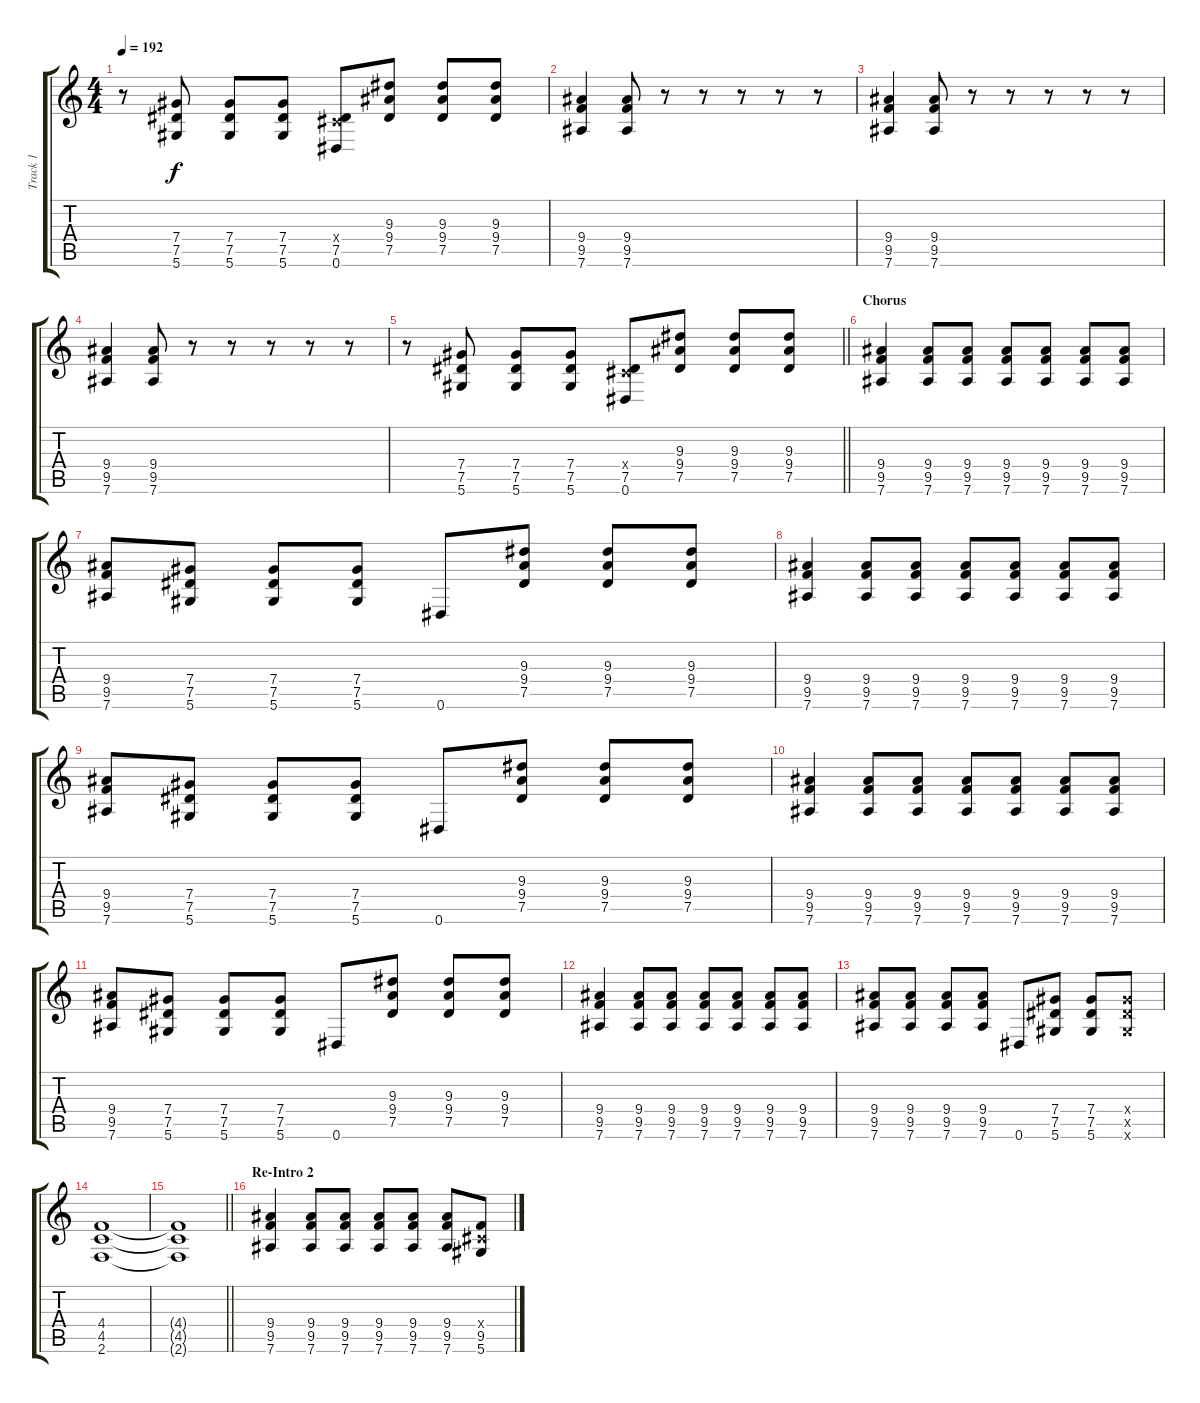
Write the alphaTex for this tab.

\track ("Track 1" "Track 1") {instrument distortionguitar}
\staff {score tabs}
\tuning (Eb4 Bb3 Gb3 Db3 Ab2 Eb2) {hide}
\ts (4 4)
\tempo 192
\clef g2
\ks c
r.8{dy f} (7.4 7.5 5.6).8 (7.4 7.5 5.6).8 (7.4 7.5 5.6).8 (0.4{x} 7.5 0.6).8 (9.3 9.4 7.5).8 (9.3 9.4 7.5).8 (9.3 9.4 7.5).8 |
(9.4 9.5 7.6).4 (9.4 9.5 7.6).8 r.8 r.8 r.8 r.8 r.8 |
(9.4 9.5 7.6).4 (9.4 9.5 7.6).8 r.8 r.8 r.8 r.8 r.8 |
(9.4 9.5 7.6).4 (9.4 9.5 7.6).8 r.8 r.8 r.8 r.8 r.8 |
\barLineRight lightlight
r.8 (7.4 7.5 5.6).8 (7.4 7.5 5.6).8 (7.4 7.5 5.6).8 (0.4{x} 7.5 0.6).8 (9.3 9.4 7.5).8 (9.3 9.4 7.5).8 (9.3 9.4 7.5).8 |
\section ("" "Chorus")
(9.4 9.5 7.6).4 (9.4 9.5 7.6).8 (9.4 9.5 7.6).8 (9.4 9.5 7.6).8 (9.4 9.5 7.6).8 (9.4 9.5 7.6).8 (9.4 9.5 7.6).8 |
(9.4 9.5 7.6).8 (7.4 7.5 5.6).8 (7.4 7.5 5.6).8 (7.4 7.5 5.6).8 0.6.8 (9.3 9.4 7.5).8 (9.3 9.4 7.5).8 (9.3 9.4 7.5).8 |
(9.4 9.5 7.6).4 (9.4 9.5 7.6).8 (9.4 9.5 7.6).8 (9.4 9.5 7.6).8 (9.4 9.5 7.6).8 (9.4 9.5 7.6).8 (9.4 9.5 7.6).8 |
(9.4 9.5 7.6).8 (7.4 7.5 5.6).8 (7.4 7.5 5.6).8 (7.4 7.5 5.6).8 0.6.8 (9.3 9.4 7.5).8 (9.3 9.4 7.5).8 (9.3 9.4 7.5).8 |
(9.4 9.5 7.6).4 (9.4 9.5 7.6).8 (9.4 9.5 7.6).8 (9.4 9.5 7.6).8 (9.4 9.5 7.6).8 (9.4 9.5 7.6).8 (9.4 9.5 7.6).8 |
(9.4 9.5 7.6).8 (7.4 7.5 5.6).8 (7.4 7.5 5.6).8 (7.4 7.5 5.6).8 0.6.8 (9.3 9.4 7.5).8 (9.3 9.4 7.5).8 (9.3 9.4 7.5).8 |
(9.4 9.5 7.6).4 (9.4 9.5 7.6).8 (9.4 9.5 7.6).8 (9.4 9.5 7.6).8 (9.4 9.5 7.6).8 (9.4 9.5 7.6).8 (9.4 9.5 7.6).8 |
(9.4 9.5 7.6).8 (9.4 9.5 7.6).8 (9.4 9.5 7.6).8 (9.4 9.5 7.6).8 0.6.8 (7.4 7.5 5.6).8 (7.4 7.5 5.6).8 (7.4{x} 7.5{x} 5.6{x}).8 |
(4.4 4.5 2.6).1 |
\barLineRight lightlight
(4.4{t} 4.5{t} 2.6{t}).1 |
\section ("" "Re-Intro 2")
(9.4 9.5 7.6).4 (9.4 9.5 7.6).8 (9.4 9.5 7.6).8 (9.4 9.5 7.6).8 (9.4 9.5 7.6).8 (9.4 9.5 7.6).8 (0.4{x} 9.5 5.6).8
